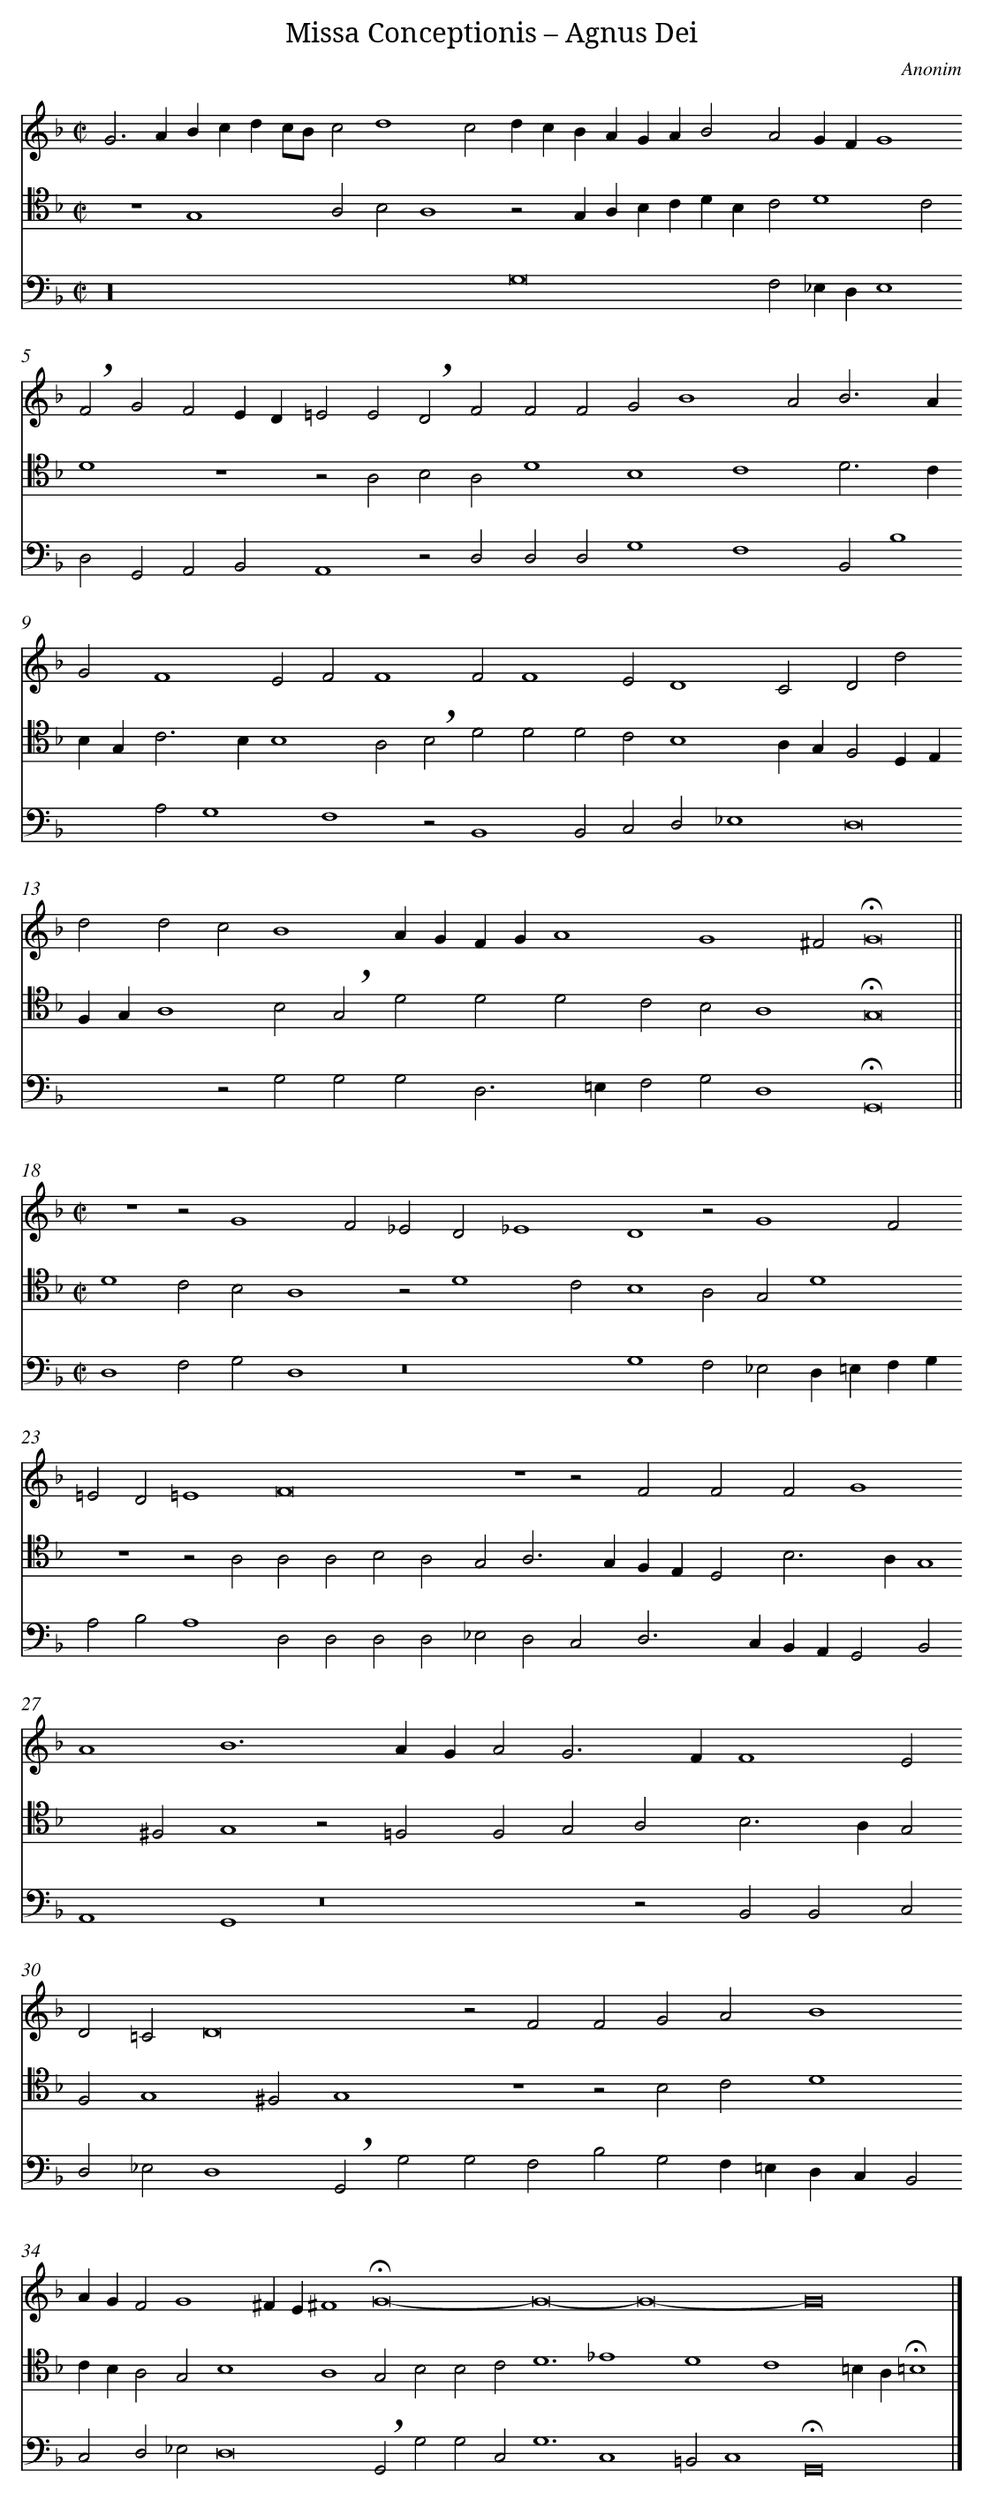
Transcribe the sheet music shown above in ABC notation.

X:1
T: Missa Conceptionis – Agnus Dei
C: Anonim
L: 1/4
M: C|
V: 1
V: 2 clef=tenor
V: 3 clef=bass
K: F
[V:1] G2>A2Bcdc/B/ [|]
[V:2] z4G,4 [|]
[V:3] z16 [|]
[V:1] c2d4c2 [|]
[V:2] A,2B,2A,4 [|]
[V:3]  [|]
[V:1] dcBAGAB2 [|]
[V:2] z2G,A,B,CDB, [|]
[V:3] G,8 [|]
[V:1] A2GFG4 [|]
[V:2] C2D4C2 [|]
[V:3] F,2_E,D,E,4 [|]
[V:1] !breath!F2G2F2ED [|]
[V:2] D4z4 [|]
[V:3] D,2G,,2A,,2B,,2 [|]
[V:1] =E2E2!breath!D2F2 [|]
[V:2] z2A,2B,2A,2 [|]
[V:3] A,,4z2D,2 [|]
[V:1] F2F2G2B4 [|]
[V:2] D4B,4 [|]
[V:3] D,2D,2G,4 [|]
[V:1] A2B3A [|]
[V:2] C4D3C [|]
[V:3] F,4B,,2B,4 [|]
[V:1] G2F4E2 [|]
[V:2] B,G,2<C2B,B,4 [|]
[V:3] A,2G,4 [|]
[V:1] F2F4F2 [|]
[V:2] A,2!breath!B,2D2 [|]
[V:3] F,4z2B,,4 [|]
[V:1] F4E2D4 [|]
[V:2] D2D2C2B,4 [|]
[V:3] B,,2C,2D,2 [|]
[V:1] C2D2d2 [|]
[V:2] A,G,F,2D,E, [|]
[V:3] _E,4D,8 [|]
[V:1] d2d2c2B4 [|]
[V:2] F,G,A,4B,2 [|]
[V:3] z2G,2 [|]
[V:1] AGFGA4 [|]
[V:2] !breath!G,2D2D2D2 [|]
[V:3] G,2G,2D,3=E, [|]
[V:1] G4^F2 [|]
[V:2] C2B,2A,4 [|]
[V:3] F,2G,2D,4 [|]
[V:1] !fermata!G8 ||
[V:2] !fermata!G,8 ||
[V:3] !fermata!G,,8 ||
[V:1] [M:C|]z4z2G4 [|]
[V:2] [M:C|]D4C2B,2 [|]
[V:3] [M:C|]D,4F,2G,2 [|]
[V:1] F2_E2D2 [|]
[V:2] A,4z2D4 [|]
[V:3] D,4z8 [|]
[V:1] _E4D4 [|]
[V:2] C2B,4 [|]
[V:3] G,4 [|]
[V:1] z2G4F2 [|]
[V:2] A,2G,2D4 [|]
[V:3] F,2_E,2D,=E,F,G, [|]
[V:1] =E2D2=E4 [|]
[V:2] z4z2A,2 [|]
[V:3] A,2B,2A,4 [|]
[V:1] F8 [|]
[V:2] A,2A,2B,2A,2 [|]
[V:3] D,2D,2D,2D,2 [|]
[V:1] z4z2F2 [|]
[V:2] G,2A,2>G,2F,E, [|]
[V:3] _E,2D,2C,2D,3 [|]
[V:1] F2F2G4 [|]
[V:2] D,2B,2>A,2G,4 [|]
[V:3] C,B,,A,,G,,2B,,2 [|]
[V:1] A4B6 [|]
[V:2] ^F,2G,4 [|]
[V:3] A,,4G,,4 [|]
[V:1] AGA2G3 [|]
[V:2] z2=F,2F,2G,2 [|]
[V:3] z8 [|]
[V:1] FF4E2 [|]
[V:2] A,2B,2>A,2G,2 [|]
[V:3] z2B,,2B,,2C,2 [|]
[V:1] D2=C2D8 [|]
[V:2] F,2G,4^F,2 [|]
[V:3] D,2_E,2D,4 [|]
[V:1] z2F2 [|]
[V:2] G,4z4 [|]
[V:3] !breath!G,,2G,2G,2F,2 [|]
[V:1] F2G2A2B4 [|]
[V:2] z2B,2C2D4 [|]
[V:3] B,2G,2F,=E,D,C, [|]
[V:1] AGF2G4 [|]
[V:2] CB,A,2G,2 [|]
[V:3] B,,2C,2D,2_E,2 [|]
[V:1] ^FE^F4 [|]
[V:2] B,4A,4 [|]
[V:3] D,8 [|]
[V:1] !fermata!G8- [|]
[V:2] G,2B,2B,2C2 [|]
[V:3] !breath!G,,2G,2G,2C,2 [|]
[V:1] G8- [|]
[V:2] D6_E4 [|]
[V:3] G,6C,4 [|]
[V:1] G8- [|]
[V:2] D4C4 [|]
[V:3] =B,,2C,4 [|]
[V:1] G8 |]
[V:2] =B,A,!fermata!=B,4 |]
[V:3] !fermata!G,,8 |]
